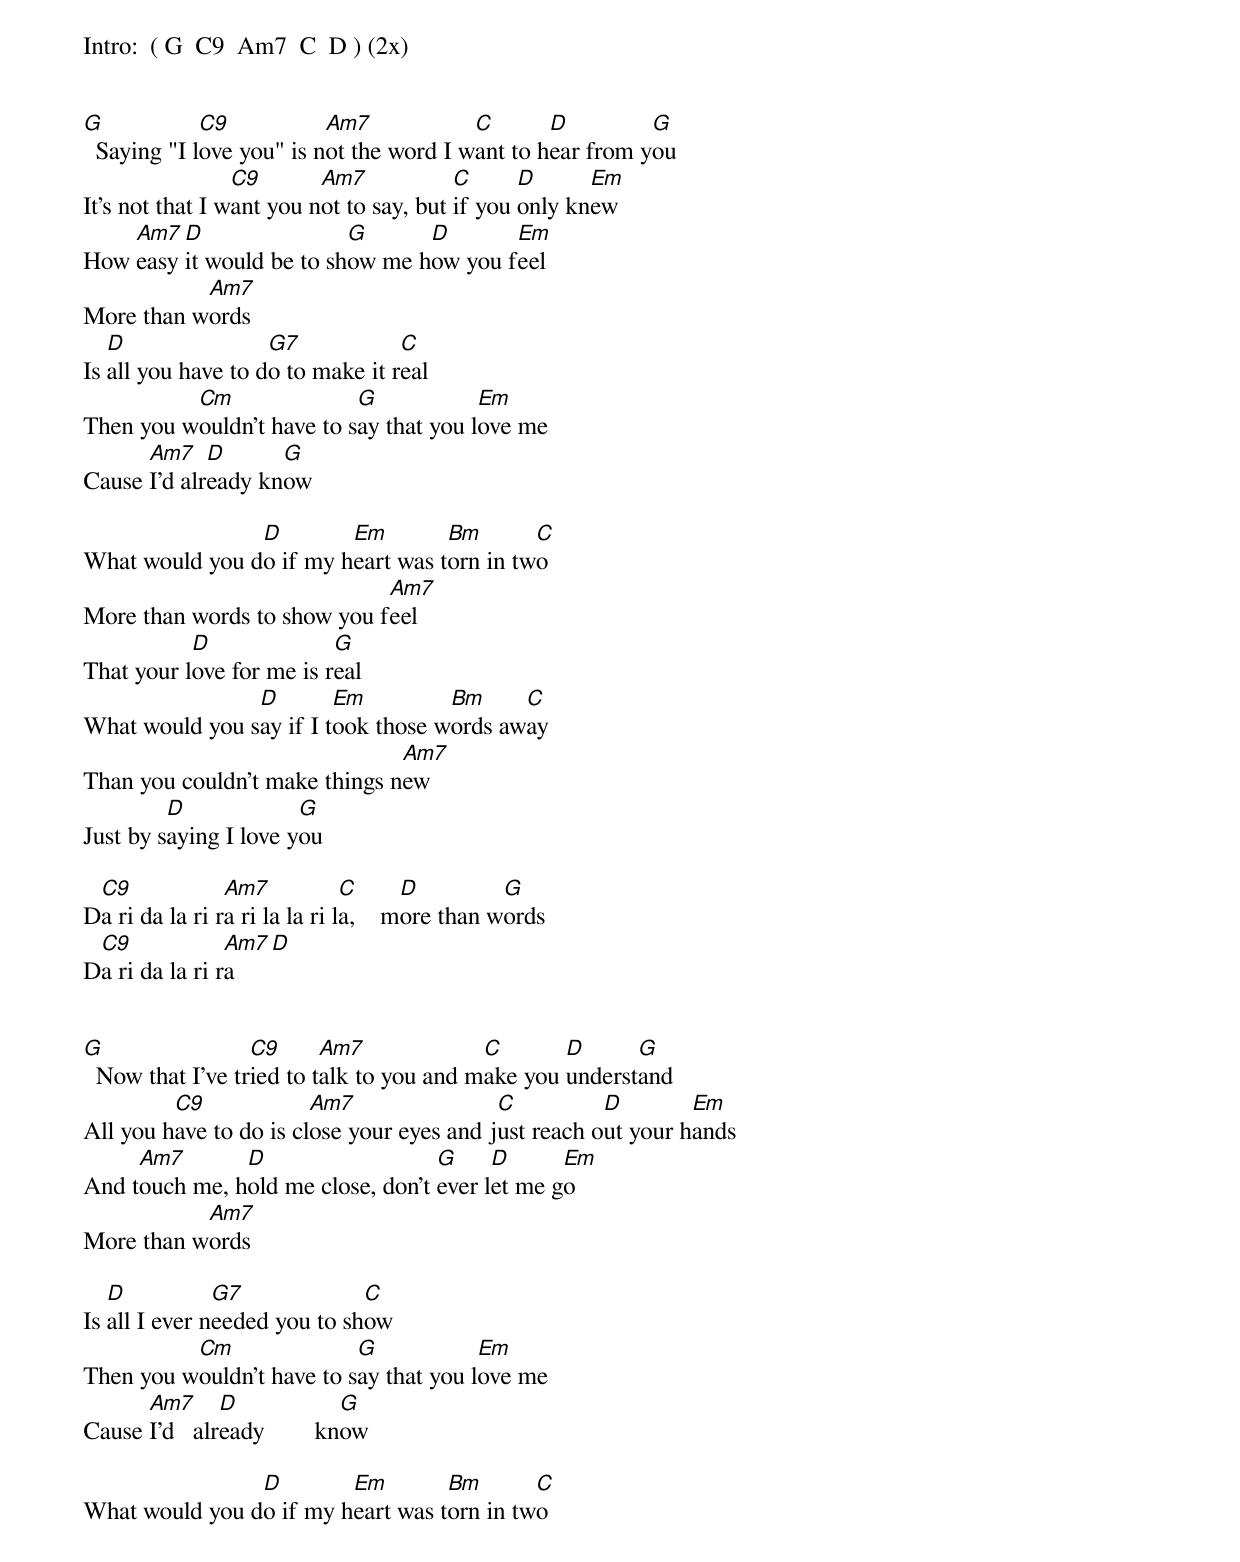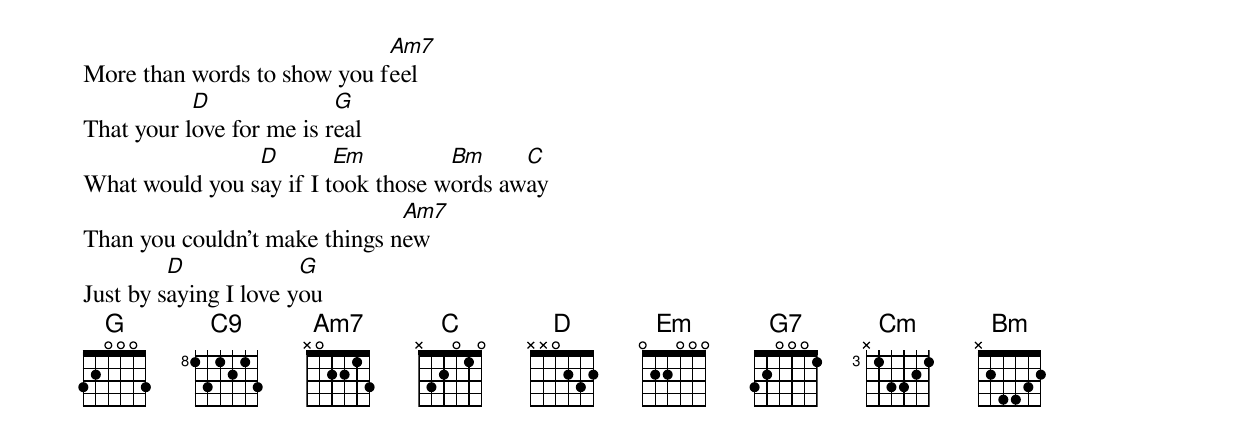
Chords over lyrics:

Intro:  ( G  C9  Am7  C  D ) (2x)


G            C9           Am7            C       D         G
  Saying "I love you" is not the word I want to hear from you
                 C9       Am7            C      D      Em
It's not that I want you not to say, but if you only knew
    Am7  D                G      D       Em
How easy it would be to show me how you feel
           Am7
More than words
   D                G7            C
Is all you have to do to make it real
          Cm               G            Em
Then you wouldn't have to say that you love me
      Am7    D      G
Cause I'd already know

                D        Em        Bm       C
What would you do if my heart was torn in two
                             Am7
More than words to show you feel
           D              G
That your love for me is real
                D        Em         Bm     C
What would you say if I took those words away
                               Am7
Than you couldn't make things new
         D             G
Just by saying I love you

 C9             Am7            C      D         G
Da ri da la ri ra ri la la ri la,    more than words
 C9             Am7     D
Da ri da la ri ra


G                 C9      Am7             C       D      G
  Now that I've tried to talk to you and make you understand
         C9             Am7                C          D        Em
All you have to do is close your eyes and just reach out your hands
     Am7       D                   G     D      Em
And touch me, hold me close, don't ever let me go
           Am7
More than words

   D           G7             C
Is all I ever needed you to show
          Cm               G            Em
Then you wouldn't have to say that you love me
      Am7      D             G
Cause I'd   already        know

                D        Em        Bm       C
What would you do if my heart was torn in two
                             Am7
More than words to show you feel
           D              G
That your love for me is real
                D        Em         Bm     C
What would you say if I took those words away
                               Am7
Than you couldn't make things new
         D             G
Just by saying I love you
